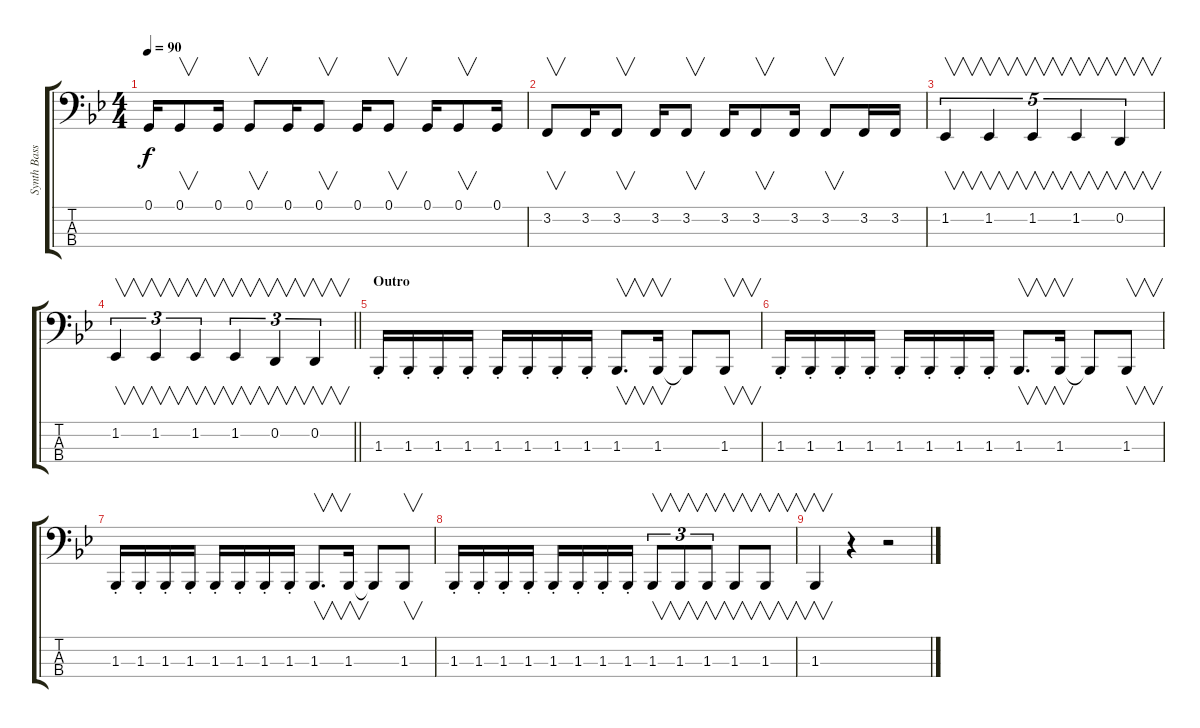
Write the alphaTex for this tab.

\track ("Synth Bass" "Synth Bass") {instrument lead2sawtooth}
\staff {score tabs}
\tuning (G2 D2 A1 E1) {hide}
\ts (4 4)
\tempo 90
\clef f4
\ks bb
0.1.16{dy f} 0.1.8{v} 0.1.16 0.1.8{v} 0.1.16 0.1.8{v} 0.1.16 0.1.8{v} 0.1.16 0.1.8{v} 0.1.16 |
3.2.8{v} 3.2.16 3.2.8{v} 3.2.16 3.2.8{v} 3.2.16 3.2.8{v} 3.2.16 3.2.8{v} 3.2.16 3.2.16 |
1.2.4{v tu (5 4)} 1.2.4{v tu (5 4)} 1.2.4{v tu (5 4)} 1.2.4{v tu (5 4)} 0.2.4{v tu (5 4)} |
\barLineRight lightlight
1.2.4{v tu (3 2)} 1.2.4{v tu (3 2)} 1.2.4{v tu (3 2)} 1.2.4{v tu (3 2)} 0.2.4{v tu (3 2)} 0.2.4{v tu (3 2)} |
\section ("" "Outro")
1.3{st}.16{volume 14} 1.3{st}.16 1.3{st}.16 1.3{st}.16 1.3{st}.16 1.3{st}.16 1.3{st}.16 1.3{st}.16 1.3.8{v d} 1.3.16{v} 1.3{t}.8 1.3.8{v} |
1.3{st}.16 1.3{st}.16 1.3{st}.16 1.3{st}.16 1.3{st}.16 1.3{st}.16 1.3{st}.16 1.3{st}.16 1.3.8{v d} 1.3.16{v} 1.3{t}.8 1.3.8{v} |
1.3{st}.16 1.3{st}.16 1.3{st}.16 1.3{st}.16 1.3{st}.16 1.3{st}.16 1.3{st}.16 1.3{st}.16 1.3.8{v d} 1.3.16{v} 1.3{t}.8 1.3.8{v} |
1.3{st}.16 1.3{st}.16 1.3{st}.16 1.3{st}.16 1.3{st}.16 1.3{st}.16 1.3{st}.16 1.3{st}.16 1.3.8{v tu (3 2)} 1.3.8{v tu (3 2)} 1.3.8{v tu (3 2)} 1.3.8{v} 1.3.8{v} |
1.3.4{v} r.4 r.2
